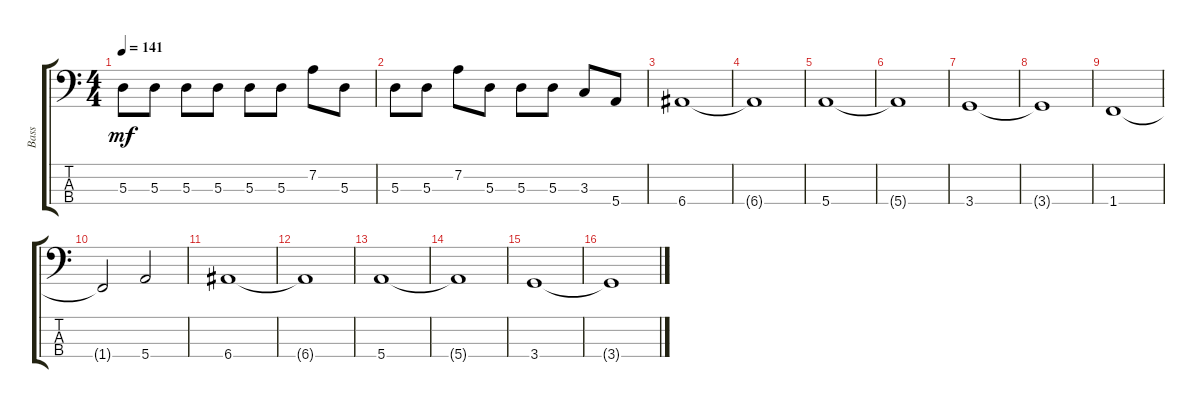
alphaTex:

\track ("Bass" "Bass") {instrument electricbassfinger}
\staff {score tabs}
\tuning (G2 D2 A1 E1) {hide}
\ts (4 4)
\tempo 141
\clef f4
\ks c
5.3.8{dy mf} 5.3.8 5.3.8 5.3.8 5.3.8 5.3.8 7.2.8 5.3.8 |
5.3.8 5.3.8 7.2.8 5.3.8 5.3.8 5.3.8 3.3.8 5.4.8 |
6.4.1 |
6.4{t}.1 |
5.4.1 |
5.4{t}.1 |
3.4.1 |
3.4{t}.1 |
1.4.1 |
1.4{t}.2 5.4.2 |
6.4.1 |
6.4{t}.1 |
5.4.1 |
5.4{t}.1 |
3.4.1 |
3.4{t}.1
